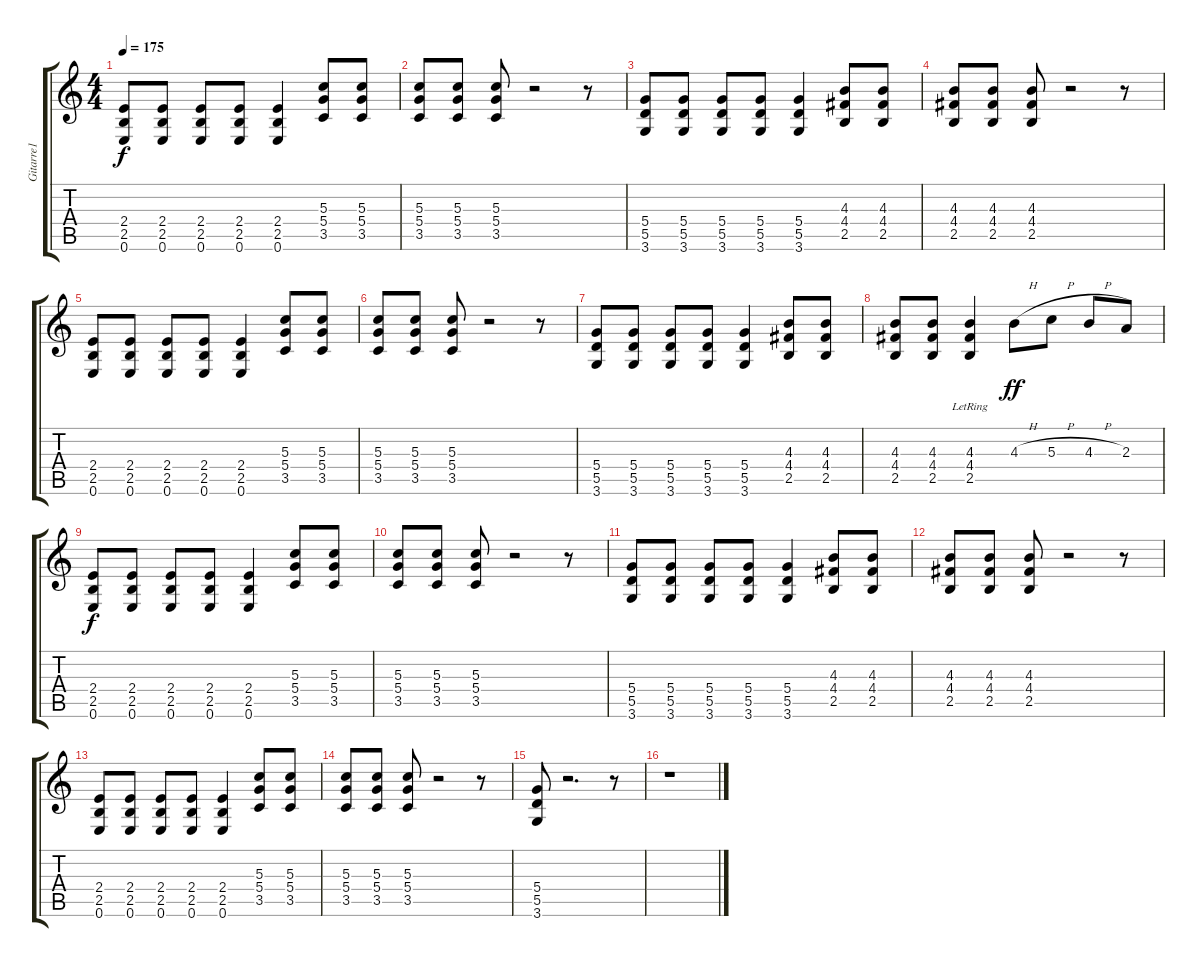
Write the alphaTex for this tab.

\track ("Gitarre1" "Gitarre1") {instrument distortionguitar}
\staff {score tabs}
\tuning (E4 B3 G3 D3 A2 E2) {hide}
\ts (4 4)
\tempo 175
\clef g2
\ks c
(2.4 2.5 0.6).8{dy f instrument distortionguitar} (2.4 2.5 0.6).8 (2.4 2.5 0.6).8 (2.4 2.5 0.6).8 (2.4 2.5 0.6).4 (5.3 5.4 3.5).8 (5.3 5.4 3.5).8 |
(5.3 5.4 3.5).8 (5.3 5.4 3.5).8 (5.3 5.4 3.5).8 r.2 r.8 |
(5.4 5.5 3.6).8 (5.4 5.5 3.6).8 (5.4 5.5 3.6).8 (5.4 5.5 3.6).8 (5.4 5.5 3.6).4 (4.3 4.4 2.5).8 (4.3 4.4 2.5).8 |
(4.3 4.4 2.5).8 (4.3 4.4 2.5).8 (4.3 4.4 2.5).8 r.2 r.8 |
(2.4 2.5 0.6).8 (2.4 2.5 0.6).8 (2.4 2.5 0.6).8 (2.4 2.5 0.6).8 (2.4 2.5 0.6).4 (5.3 5.4 3.5).8 (5.3 5.4 3.5).8 |
(5.3 5.4 3.5).8 (5.3 5.4 3.5).8 (5.3 5.4 3.5).8 r.2 r.8 |
(5.4 5.5 3.6).8 (5.4 5.5 3.6).8 (5.4 5.5 3.6).8 (5.4 5.5 3.6).8 (5.4 5.5 3.6).4 (4.3 4.4 2.5).8 (4.3 4.4 2.5).8 |
(4.3 4.4 2.5).8 (4.3 4.4 2.5).8 (4.3 4.4{lr} 2.5{lr}).4 4.3{h}.8{dy ff} 5.3{h}.8 4.3{h}.8 2.3.8 |
(2.4 2.5 0.6).8{dy f} (2.4 2.5 0.6).8 (2.4 2.5 0.6).8 (2.4 2.5 0.6).8 (2.4 2.5 0.6).4 (5.3 5.4 3.5).8 (5.3 5.4 3.5).8 |
(5.3 5.4 3.5).8 (5.3 5.4 3.5).8 (5.3 5.4 3.5).8 r.2 r.8 |
(5.4 5.5 3.6).8 (5.4 5.5 3.6).8 (5.4 5.5 3.6).8 (5.4 5.5 3.6).8 (5.4 5.5 3.6).4 (4.3 4.4 2.5).8 (4.3 4.4 2.5).8 |
(4.3 4.4 2.5).8 (4.3 4.4 2.5).8 (4.3 4.4 2.5).8 r.2 r.8 |
(2.4 2.5 0.6).8 (2.4 2.5 0.6).8 (2.4 2.5 0.6).8 (2.4 2.5 0.6).8 (2.4 2.5 0.6).4 (5.3 5.4 3.5).8 (5.3 5.4 3.5).8 |
(5.3 5.4 3.5).8 (5.3 5.4 3.5).8 (5.3 5.4 3.5).8 r.2 r.8 |
(5.4 5.5 3.6).8 r.2{d} r.8 |
r.1
